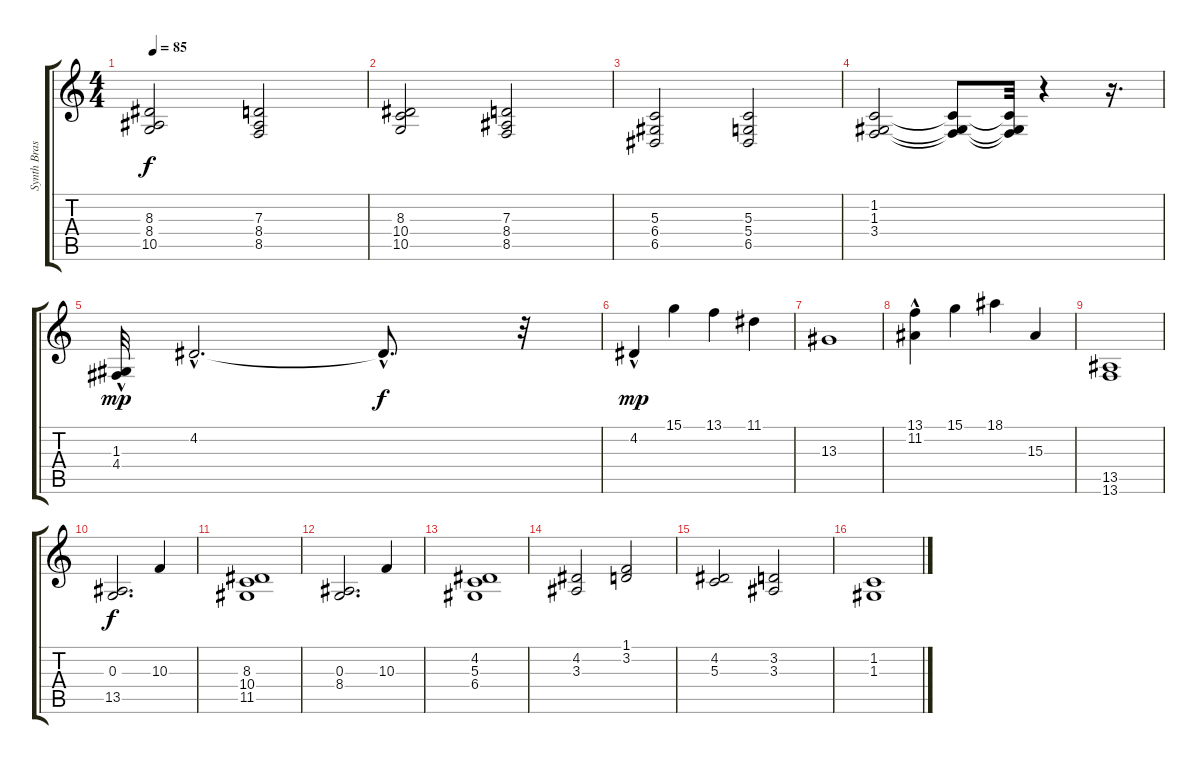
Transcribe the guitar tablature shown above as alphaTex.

\track ("Synth Brass 1" "Synth Bras") {instrument synthbrass1}
\staff {score tabs}
\tuning (E4 B3 G3 D3 A2 E2) {hide}
\ts (4 4)
\tempo 85
\clef g2
\ks c
(8.3 8.4 10.5).2{dy f} (7.3 8.4 8.5).2 |
(8.3 10.4 10.5).2 (7.3 8.4 8.5).2 |
(5.3 6.4 6.5).2 (5.3 5.4 6.5).2 |
(1.2 1.3 3.4).2 (1.2{t} 1.3{t} 3.4{t}).8 (1.2{t} 1.3{t} 3.4{t}).32 r.4 r.16{d} |
(1.3{hac} 4.4{hac}).32{dy mp} 4.2{hac}.2{d} 4.2{hac t}.8{d dy f} r.32 |
4.2{hac}.4{dy mp} 15.1.4 13.1.4 11.1.4 |
13.3.1 |
(13.1 11.2{hac}).4 15.1.4 18.1.4 15.3.4 |
(13.5 13.6).1 |
(0.3 13.5).2{d dy f} 10.3.4 |
(8.3 10.4 11.5).1 |
(0.3 8.4).2{d} 10.3.4 |
(4.2 5.3 6.4).1 |
(4.2 3.3).2 (1.1 3.2).2 |
(4.2 5.3).2 (3.2 3.3).2 |
(1.2 1.3).1
